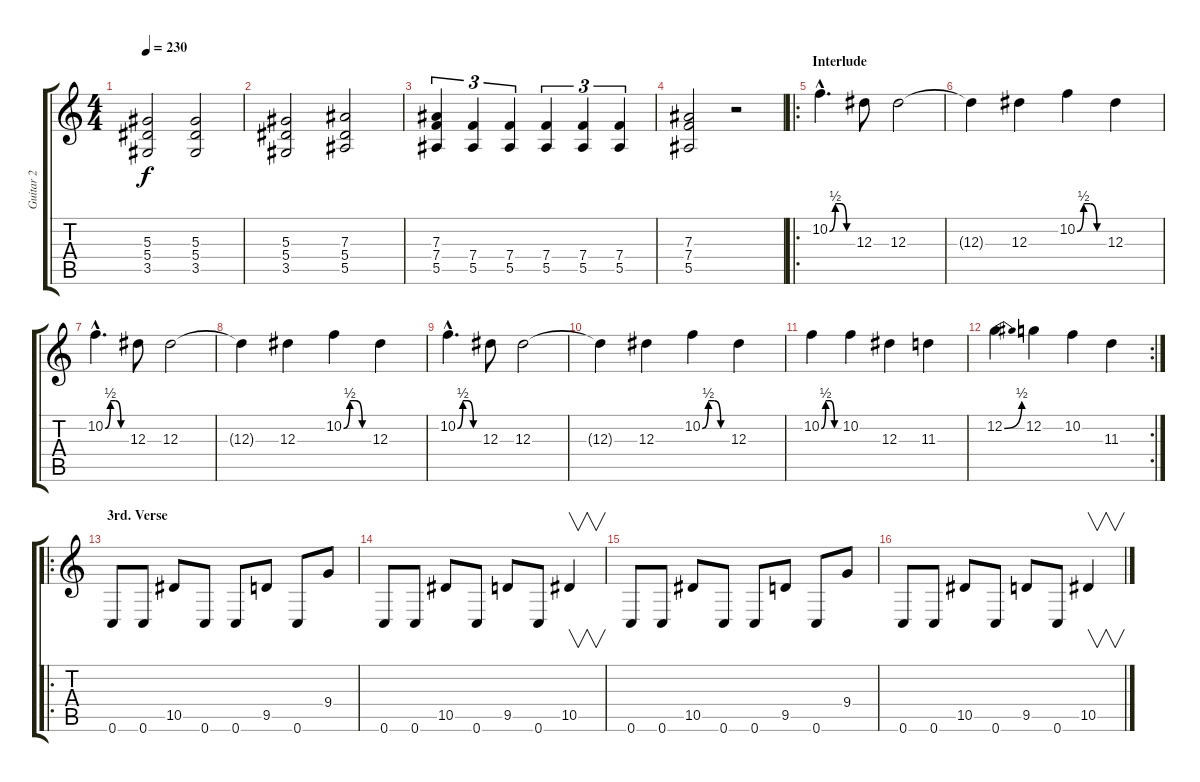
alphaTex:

\track ("Guitar 2" "Guitar 2") {instrument overdrivenguitar}
\staff {score tabs}
\tuning (C4 G3 Eb3 Bb2 F2 C2) {hide}
\ts (4 4)
\tempo 230
\clef g2
\ks c
(5.3 5.4 3.5).2{dy f} (5.3 5.4 3.5).2 |
(5.3 5.4 3.5).2 (7.3 5.4 5.5).2 |
(7.3 7.4 5.5).4{tu (3 2)} (7.4 5.5).4{tu (3 2)} (7.4 5.5).4{tu (3 2)} (7.4 5.5).4{tu (3 2)} (7.4 5.5).4{tu (3 2)} (7.4 5.5).4{tu (3 2)} |
(7.3 7.4 5.5).2 r.2 |
\ro
\section ("" "Interlude")
10.2{be (custom 0 0 15 2 30 2 45 0 60 0) hac}.4{d} 12.3.8 12.3.2 |
12.3{t}.4 12.3.4 10.2{be (custom 0 0 15 2 30 2 45 0 60 0)}.4 12.3.4 |
10.2{be (custom 0 0 15 2 30 2 45 0 60 0) hac}.4{d} 12.3.8 12.3.2 |
12.3{t}.4 12.3.4 10.2{be (custom 0 0 15 2 30 2 45 0 60 0)}.4 12.3.4 |
10.2{be (custom 0 0 15 2 30 2 45 0 60 0) hac}.4{d} 12.3.8 12.3.2 |
12.3{t}.4 12.3.4 10.2{be (custom 0 0 15 2 30 2 45 0 60 0)}.4 12.3.4 |
10.2{be (custom 0 0 15 2 30 2 45 0 60 0)}.4 10.2.4 12.3.4 11.3.4 |
\rc 2
12.2{be (bend 0 0 60 2)}.4 12.2.4 10.2.4 11.3.4 |
\ro
\section ("" "3rd. Verse")
0.6.8 0.6.8 10.5.8 0.6.8 0.6.8 9.5.8 0.6.8 9.4.8 |
0.6.8 0.6.8 10.5.8 0.6.8 9.5.8 0.6.8 10.5.4{v} |
0.6.8 0.6.8 10.5.8 0.6.8 0.6.8 9.5.8 0.6.8 9.4.8 |
0.6.8 0.6.8 10.5.8 0.6.8 9.5.8 0.6.8 10.5.4{v}
